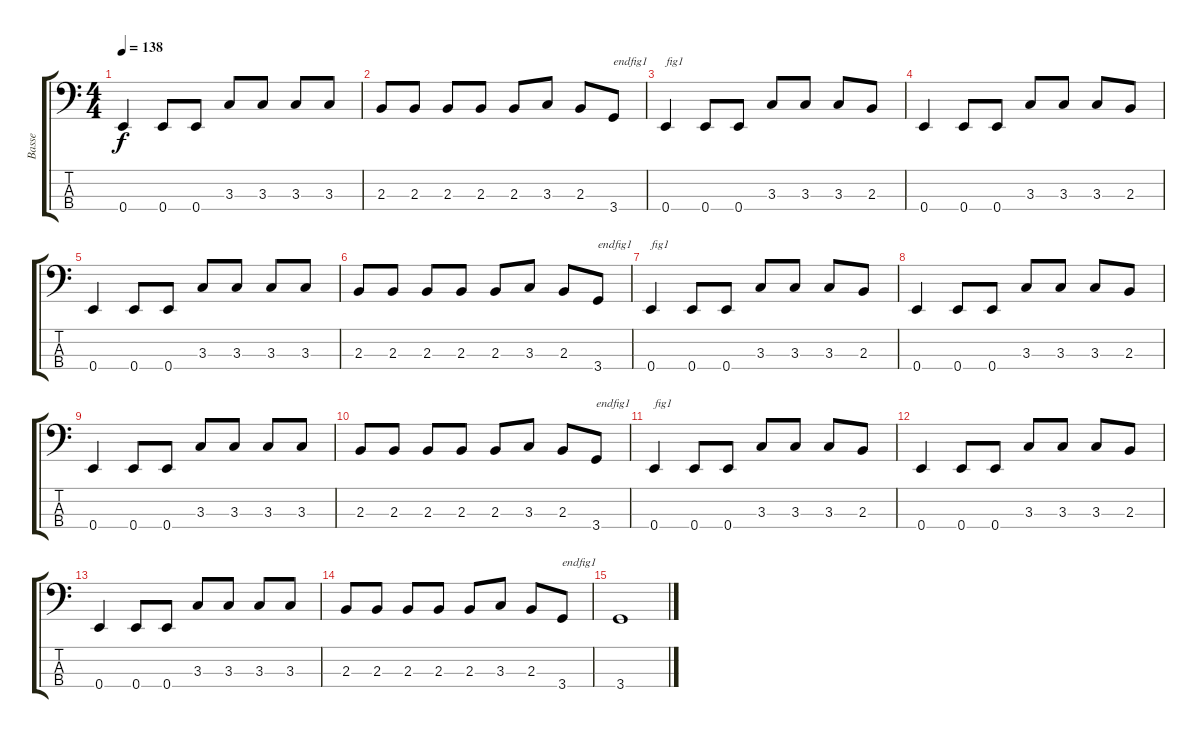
\track ("Basse" "Basse") {instrument electricbassfinger}
\staff {score tabs}
\tuning (G2 D2 A1 E1) {hide}
\ts (4 4)
\tempo 138
\clef f4
\ks c
0.4.4{dy f} 0.4.8 0.4.8 3.3.8 3.3.8 3.3.8 3.3.8 |
2.3.8 2.3.8 2.3.8 2.3.8 2.3.8 3.3.8 2.3.8 3.4.8{txt "endfig1"} |
0.4.4{txt "fig1"} 0.4.8 0.4.8 3.3.8 3.3.8 3.3.8 2.3.8 |
0.4.4 0.4.8 0.4.8 3.3.8 3.3.8 3.3.8 2.3.8 |
0.4.4 0.4.8 0.4.8 3.3.8 3.3.8 3.3.8 3.3.8 |
2.3.8 2.3.8 2.3.8 2.3.8 2.3.8 3.3.8 2.3.8 3.4.8{txt "endfig1"} |
0.4.4{txt "fig1"} 0.4.8 0.4.8 3.3.8 3.3.8 3.3.8 2.3.8 |
0.4.4 0.4.8 0.4.8 3.3.8 3.3.8 3.3.8 2.3.8 |
0.4.4 0.4.8 0.4.8 3.3.8 3.3.8 3.3.8 3.3.8 |
2.3.8 2.3.8 2.3.8 2.3.8 2.3.8 3.3.8 2.3.8 3.4.8{txt "endfig1"} |
0.4.4{txt "fig1"} 0.4.8 0.4.8 3.3.8 3.3.8 3.3.8 2.3.8 |
0.4.4 0.4.8 0.4.8 3.3.8 3.3.8 3.3.8 2.3.8 |
0.4.4 0.4.8 0.4.8 3.3.8 3.3.8 3.3.8 3.3.8 |
2.3.8 2.3.8 2.3.8 2.3.8 2.3.8 3.3.8 2.3.8 3.4.8{txt "endfig1"} |
3.4.1
